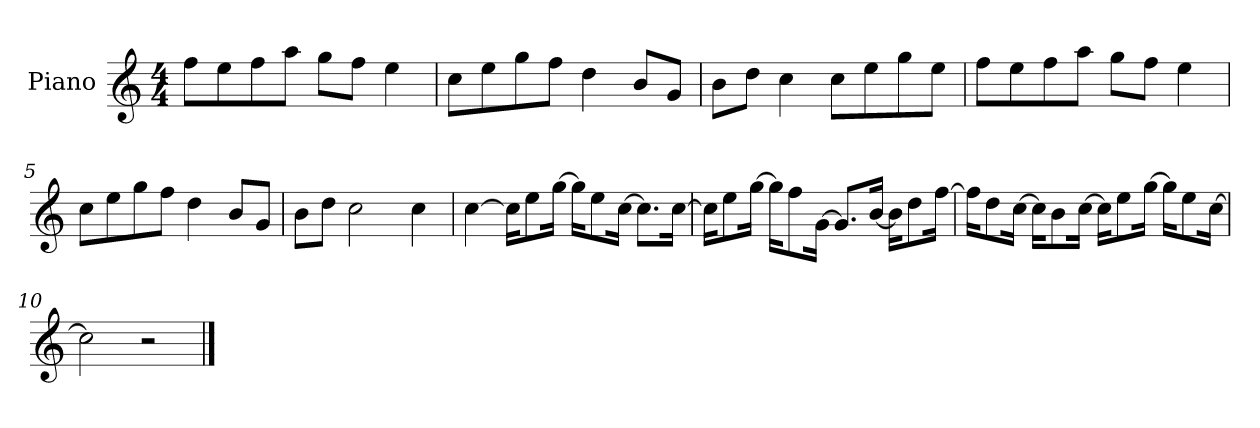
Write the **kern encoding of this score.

**kern
*part1
*staff1
*I"Piano
*I'P-no
*clefG2
*k[]
*M4/4
*MM90
=1
8ff\L
8ee\
8ff\
8aa\J
8gg\L
8ff\J
4ee\
=2
8cc\L
8ee\
8gg\
8ff\J
4dd\
8b/L
8g/J
=3
8b\L
8dd\J
4cc\
8cc\L
8ee\
8gg\
8ee\J
=4
8ff\L
8ee\
8ff\
8aa\J
8gg\L
8ff\J
4ee\
=5
8cc\L
8ee\
8gg\
8ff\J
4dd\
8b/L
8g/J
=6
8b\L
8dd\J
2cc\
4cc\
!!LO:LB:g=z
=7
[4cc\
16cc\KL]
8ee\
[16gg\Jk
16gg\KL]
8ee\
[16cc\Jk
8.cc\L]
[16cc\Jk
=8
16cc\KL]
8ee\
[16gg\Jk
16gg\KL]
8ff\
[16g\Jk
8.g/L]
[16b/Jk
16b\KL]
8dd\
[16ff\Jk
=9
16ff\KL]
8dd\
[16cc\Jk
16cc\KL]
8b\
[16cc\Jk
16cc\KL]
8ee\
[16gg\Jk
16gg\KL]
8ee\
[16cc\Jk
=10
2cc\]
2r
==
*-
